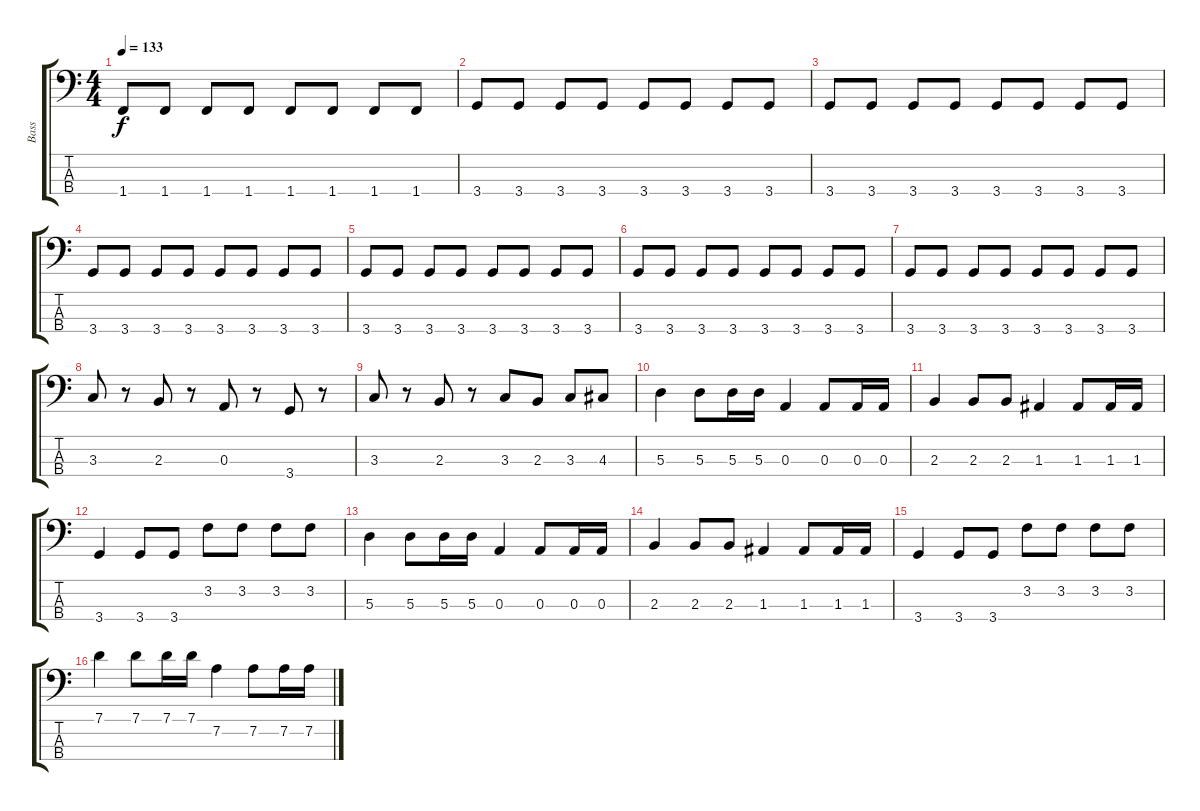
\track ("Bass" "Bass") {instrument electricbassfinger}
\staff {score tabs}
\tuning (G2 D2 A1 E1) {hide}
\ts (4 4)
\tempo 133
\clef f4
\ks c
1.4.8{dy f} 1.4.8 1.4.8 1.4.8 1.4.8 1.4.8 1.4.8 1.4.8 |
3.4.8 3.4.8 3.4.8 3.4.8 3.4.8 3.4.8 3.4.8 3.4.8 |
3.4.8 3.4.8 3.4.8 3.4.8 3.4.8 3.4.8 3.4.8 3.4.8 |
3.4.8 3.4.8 3.4.8 3.4.8 3.4.8 3.4.8 3.4.8 3.4.8 |
3.4.8 3.4.8 3.4.8 3.4.8 3.4.8 3.4.8 3.4.8 3.4.8 |
3.4.8 3.4.8 3.4.8 3.4.8 3.4.8 3.4.8 3.4.8 3.4.8 |
3.4.8 3.4.8 3.4.8 3.4.8 3.4.8 3.4.8 3.4.8 3.4.8 |
3.3.8 r.8 2.3.8 r.8 0.3.8 r.8 3.4.8 r.8 |
3.3.8 r.8 2.3.8 r.8 3.3.8 2.3.8 3.3.8 4.3.8 |
5.3.4 5.3.8 5.3.16 5.3.16 0.3.4 0.3.8 0.3.16 0.3.16 |
2.3.4 2.3.8 2.3.8 1.3.4 1.3.8 1.3.16 1.3.16 |
3.4.4 3.4.8 3.4.8 3.2.8 3.2.8 3.2.8 3.2.8 |
5.3.4 5.3.8 5.3.16 5.3.16 0.3.4 0.3.8 0.3.16 0.3.16 |
2.3.4 2.3.8 2.3.8 1.3.4 1.3.8 1.3.16 1.3.16 |
3.4.4 3.4.8 3.4.8 3.2.8 3.2.8 3.2.8 3.2.8 |
7.1.4 7.1.8 7.1.16 7.1.16 7.2.4 7.2.8 7.2.16 7.2.16
